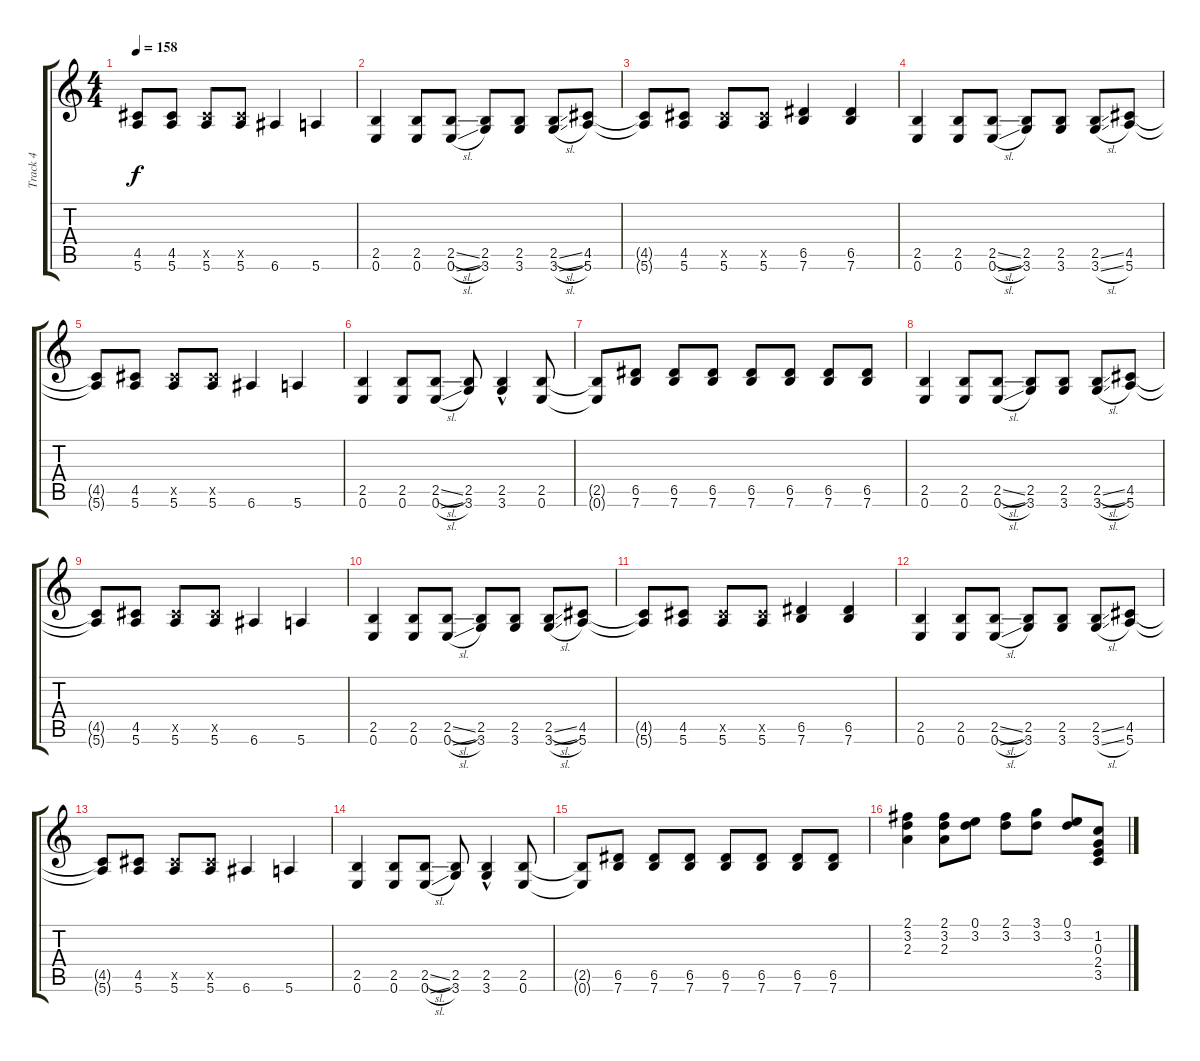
\track ("Track 4" "Track 4") {instrument acousticguitarsteel}
\staff {score tabs}
\tuning (E4 B3 G3 D3 A2 E2) {hide}
\ts (4 4)
\tempo 158
\clef g2
\ks c
(4.5{t} 5.6{t}).8{dy f} (4.5 5.6).8 (4.5{x} 5.6).8 (4.5{x} 5.6).8 6.6.4 5.6.4 |
(2.5 0.6).4 (2.5 0.6).8 (2.5{sl} 0.6{sl}).8 (2.5 3.6).8 (2.5 3.6).8 (2.5{sl} 3.6{sl}).8 (4.5 5.6).8 |
(4.5{t} 5.6{t}).8 (4.5 5.6).8 (4.5{x} 5.6).8 (4.5{x} 5.6).8 (6.5 7.6).4 (6.5 7.6).4 |
(2.5 0.6).4 (2.5 0.6).8 (2.5{sl} 0.6{sl}).8 (2.5 3.6).8 (2.5 3.6).8 (2.5{ss} 3.6{sl}).8 (4.5 5.6).8 |
(4.5{t} 5.6{t}).8 (4.5 5.6).8 (4.5{x} 5.6).8 (4.5{x} 5.6).8 6.6.4 5.6.4 |
(2.5 0.6).4 (2.5 0.6).8 (2.5{sl} 0.6{sl}).8 (2.5 3.6).8 (2.5{hac} 3.6).4 (2.5 0.6).8 |
(2.5{t} 0.6{t}).8 (6.5 7.6).8 (6.5 7.6).8 (6.5 7.6).8 (6.5 7.6).8 (6.5 7.6).8 (6.5 7.6).8 (6.5 7.6).8 |
(2.5 0.6).4 (2.5 0.6).8 (2.5{sl} 0.6{sl}).8 (2.5 3.6).8 (2.5 3.6).8 (2.5{sl} 3.6{sl}).8 (4.5 5.6).8 |
(4.5{t} 5.6{t}).8 (4.5 5.6).8 (4.5{x} 5.6).8 (4.5{x} 5.6).8 6.6.4 5.6.4 |
(2.5 0.6).4 (2.5 0.6).8 (2.5{sl} 0.6{sl}).8 (2.5 3.6).8 (2.5 3.6).8 (2.5{sl} 3.6{sl}).8 (4.5 5.6).8 |
(4.5{t} 5.6{t}).8 (4.5 5.6).8 (4.5{x} 5.6).8 (4.5{x} 5.6).8 (6.5 7.6).4 (6.5 7.6).4 |
(2.5 0.6).4 (2.5 0.6).8 (2.5{sl} 0.6{sl}).8 (2.5 3.6).8 (2.5 3.6).8 (2.5{ss} 3.6{sl}).8 (4.5 5.6).8 |
(4.5{t} 5.6{t}).8 (4.5 5.6).8 (4.5{x} 5.6).8 (4.5{x} 5.6).8 6.6.4 5.6.4 |
(2.5 0.6).4 (2.5 0.6).8 (2.5{sl} 0.6{sl}).8 (2.5 3.6).8 (2.5{hac} 3.6).4 (2.5 0.6).8 |
(2.5{t} 0.6{t}).8 (6.5 7.6).8 (6.5 7.6).8 (6.5 7.6).8 (6.5 7.6).8 (6.5 7.6).8 (6.5 7.6).8 (6.5 7.6).8 |
(2.1 3.2 2.3).4 (2.1 3.2 2.3).8 (0.1 3.2).8 (2.1 3.2).8 (3.1 3.2).8 (0.1 3.2).8 (1.2 0.3 2.4 3.5).8
